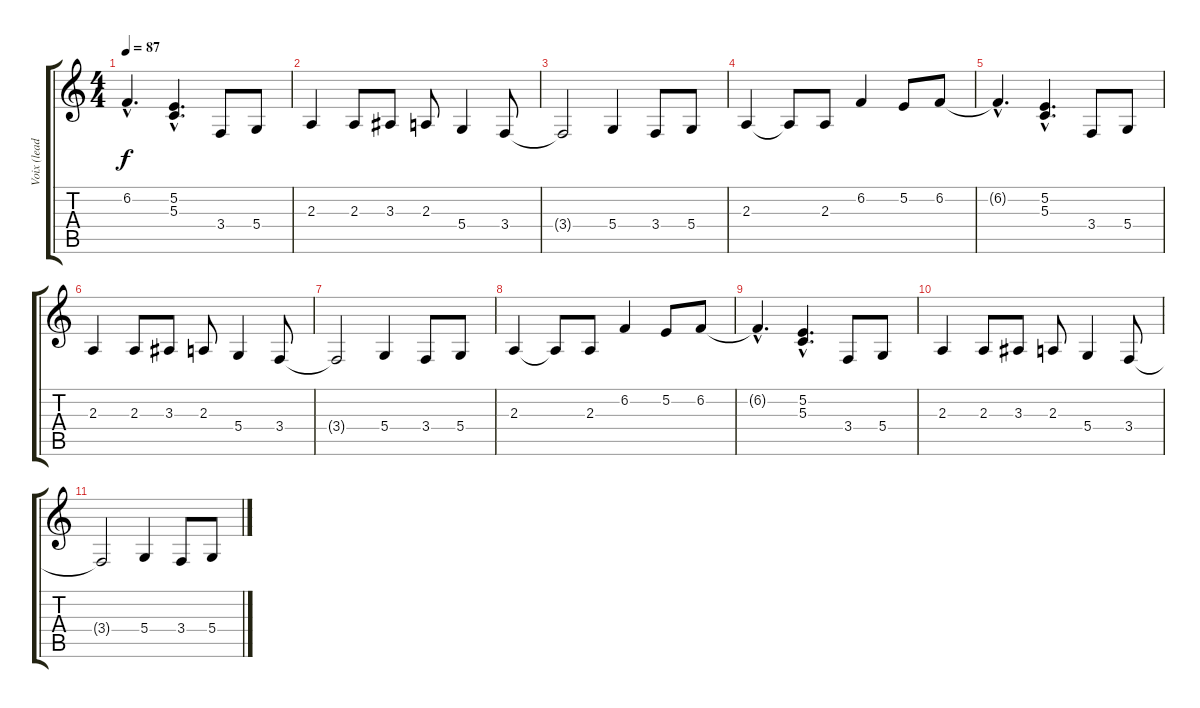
\track ("Voix (lead)" "Voix (lead") {instrument lead1square}
\staff {score tabs}
\tuning (E4 B3 G3 D3 A2 E2) {hide}
\ts (4 4)
\tempo 87
\clef g2
\ks c
6.2{hac t}.4{d dy f} (5.2{hac} 5.3{hac}).4{d} 3.4.8 5.4.8 |
2.3.4 2.3.8 3.3.8 2.3.8 5.4.4 3.4.8 |
3.4{t}.2 5.4.4 3.4.8 5.4.8 |
2.3.4 2.3{t}.8 2.3.8 6.2.4 5.2.8 6.2.8 |
6.2{hac t}.4{d} (5.2{hac} 5.3{hac}).4{d} 3.4.8 5.4.8 |
2.3.4 2.3.8 3.3.8 2.3.8 5.4.4 3.4.8 |
3.4{t}.2 5.4.4 3.4.8 5.4.8 |
2.3.4 2.3{t}.8 2.3.8 6.2.4 5.2.8 6.2.8 |
6.2{hac t}.4{d} (5.2{hac} 5.3{hac}).4{d} 3.4.8 5.4.8 |
2.3.4 2.3.8 3.3.8 2.3.8 5.4.4 3.4.8 |
3.4{t}.2 5.4.4 3.4.8 5.4.8
